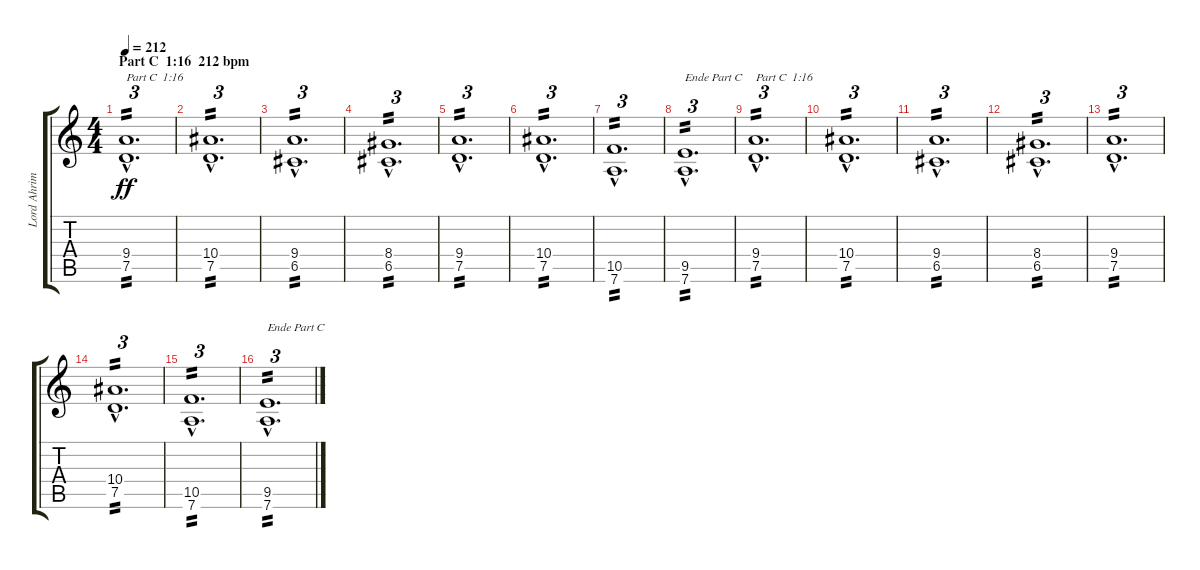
\track ("Lord Ahrimam" "Lord Ahrim") {instrument distortionguitar}
\staff {score tabs}
\tuning (D4 A3 F3 C3 G2 D2) {hide}
\ts (4 4)
\section ("" "Part C  1:16  212 bpm")
\tempo 212
\clef g2
\ks c
(9.4{hac} 7.5{hac}).1{d tu (3 2) txt "Part C  1:16" tp 2 dy ff volume 13} |
(10.4{hac} 7.5{hac}).1{d tu (3 2) tp 2} |
(9.4{hac} 6.5{hac}).1{d tu (3 2) tp 2} |
(8.4{hac} 6.5{hac}).1{d tu (3 2) tp 2} |
(9.4{hac} 7.5{hac}).1{d tu (3 2) tp 2} |
(10.4{hac} 7.5{hac}).1{d tu (3 2) tp 2} |
(10.5{hac} 7.6{hac}).1{d tu (3 2) tp 2} |
(9.5{hac} 7.6{hac}).1{d tu (3 2) txt "Ende Part C" tp 2} |
(9.4{hac} 7.5{hac}).1{d tu (3 2) txt "Part C  1:16" tp 2} |
(10.4{hac} 7.5{hac}).1{d tu (3 2) tp 2} |
(9.4{hac} 6.5{hac}).1{d tu (3 2) tp 2} |
(8.4{hac} 6.5{hac}).1{d tu (3 2) tp 2} |
(9.4{hac} 7.5{hac}).1{d tu (3 2) tp 2} |
(10.4{hac} 7.5{hac}).1{d tu (3 2) tp 2} |
(10.5{hac} 7.6{hac}).1{d tu (3 2) tp 2} |
(9.5{hac} 7.6{hac}).1{d tu (3 2) txt "Ende Part C" tp 2}
